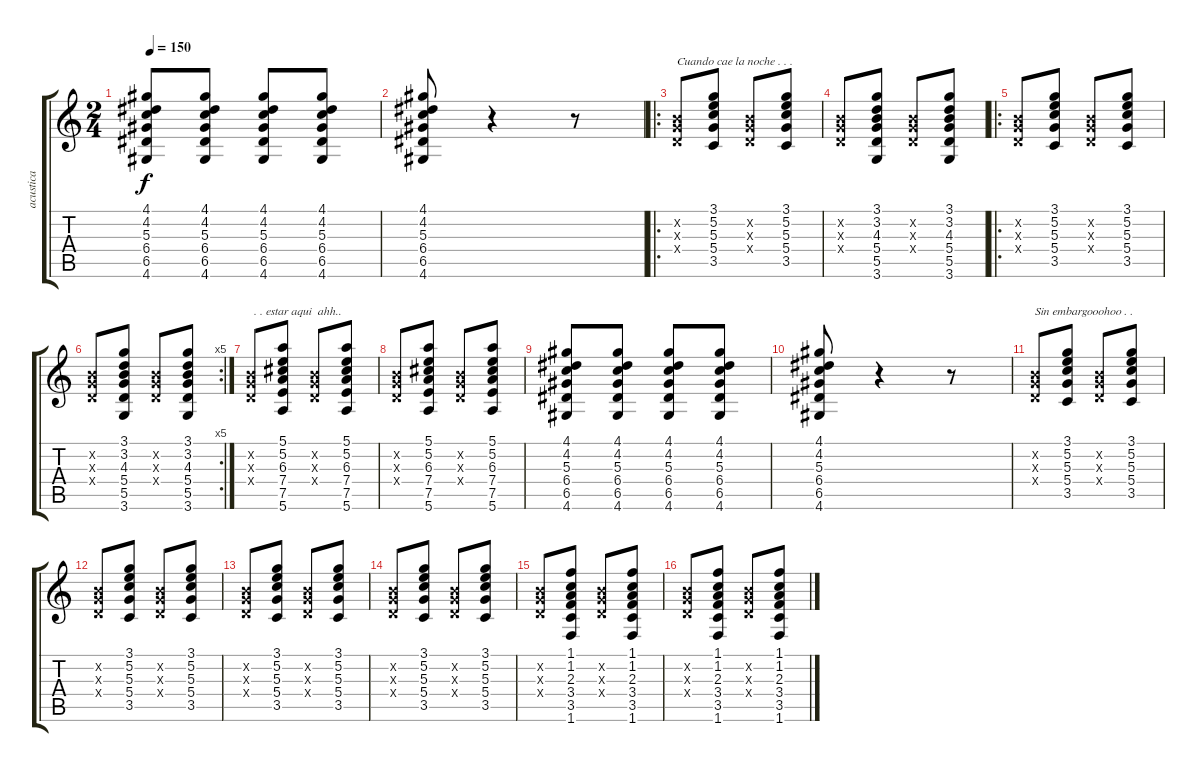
\track ("acustica" "acustica") {instrument acousticguitarsteel}
\staff {score tabs}
\tuning (E4 B3 G3 D3 A2 E2) {hide}
\ts (2 4)
\tempo 150
\clef g2
\ks c
(4.1 4.2 5.3 6.4 6.5 4.6).8{dy f} (4.1 4.2 5.3 6.4 6.5 4.6).8 (4.1 4.2 5.3 6.4 6.5 4.6).8 (4.1 4.2 5.3 6.4 6.5 4.6).8 |
(4.1 4.2 5.3 6.4 6.5 4.6).8 r.4 r.8 |
\ro
(0.2{x} 0.3{x} 0.4{x}).8{txt "Cuando cae la noche . . ."} (3.1 5.2 5.3 5.4 3.5).8 (0.2{x} 0.3{x} 0.4{x}).8 (3.1 5.2 5.3 5.4 3.5).8 |
(0.2{x} 0.3{x} 0.4{x}).8 (3.1 3.2 4.3 5.4 5.5 3.6).8 (0.2{x} 0.3{x} 0.4{x}).8 (3.1 3.2 4.3 5.4 5.5 3.6).8 |
\ro
(0.2{x} 0.3{x} 0.4{x}).8 (3.1 5.2 5.3 5.4 3.5).8 (0.2{x} 0.3{x} 0.4{x}).8 (3.1 5.2 5.3 5.4 3.5).8 |
\rc 5
(0.2{x} 0.3{x} 0.4{x}).8 (3.1 3.2 4.3 5.4 5.5 3.6).8 (0.2{x} 0.3{x} 0.4{x}).8 (3.1 3.2 4.3 5.4 5.5 3.6).8 |
(0.2{x} 0.3{x} 0.4{x}).8{txt " . . estar aqui  ahh.."} (5.1 5.2 6.3 7.4 7.5 5.6).8 (0.2{x} 0.3{x} 0.4{x}).8 (5.1 5.2 6.3 7.4 7.5 5.6).8 |
(0.2{x} 0.3{x} 0.4{x}).8 (5.1 5.2 6.3 7.4 7.5 5.6).8 (0.2{x} 0.3{x} 0.4{x}).8 (5.1 5.2 6.3 7.4 7.5 5.6).8 |
(4.1 4.2 5.3 6.4 6.5 4.6).8 (4.1 4.2 5.3 6.4 6.5 4.6).8 (4.1 4.2 5.3 6.4 6.5 4.6).8 (4.1 4.2 5.3 6.4 6.5 4.6).8 |
(4.1 4.2 5.3 6.4 6.5 4.6).8 r.4 r.8 |
(0.2{x} 0.3{x} 0.4{x}).8{txt "Sin embargooohoo . . "} (3.1 5.2 5.3 5.4 3.5).8 (0.2{x} 0.3{x} 0.4{x}).8 (3.1 5.2 5.3 5.4 3.5).8 |
(0.2{x} 0.3{x} 0.4{x}).8 (3.1 5.2 5.3 5.4 3.5).8 (0.2{x} 0.3{x} 0.4{x}).8 (3.1 5.2 5.3 5.4 3.5).8 |
(0.2{x} 0.3{x} 0.4{x}).8 (3.1 5.2 5.3 5.4 3.5).8 (0.2{x} 0.3{x} 0.4{x}).8 (3.1 5.2 5.3 5.4 3.5).8 |
(0.2{x} 0.3{x} 0.4{x}).8 (3.1 5.2 5.3 5.4 3.5).8 (0.2{x} 0.3{x} 0.4{x}).8 (3.1 5.2 5.3 5.4 3.5).8 |
(0.2{x} 0.3{x} 0.4{x}).8 (1.1 1.2 2.3 3.4 3.5 1.6).8 (0.2{x} 0.3{x} 0.4{x}).8 (1.1 1.2 2.3 3.4 3.5 1.6).8 |
(0.2{x} 0.3{x} 0.4{x}).8 (1.1 1.2 2.3 3.4 3.5 1.6).8 (0.2{x} 0.3{x} 0.4{x}).8 (1.1 1.2 2.3 3.4 3.5 1.6).8
